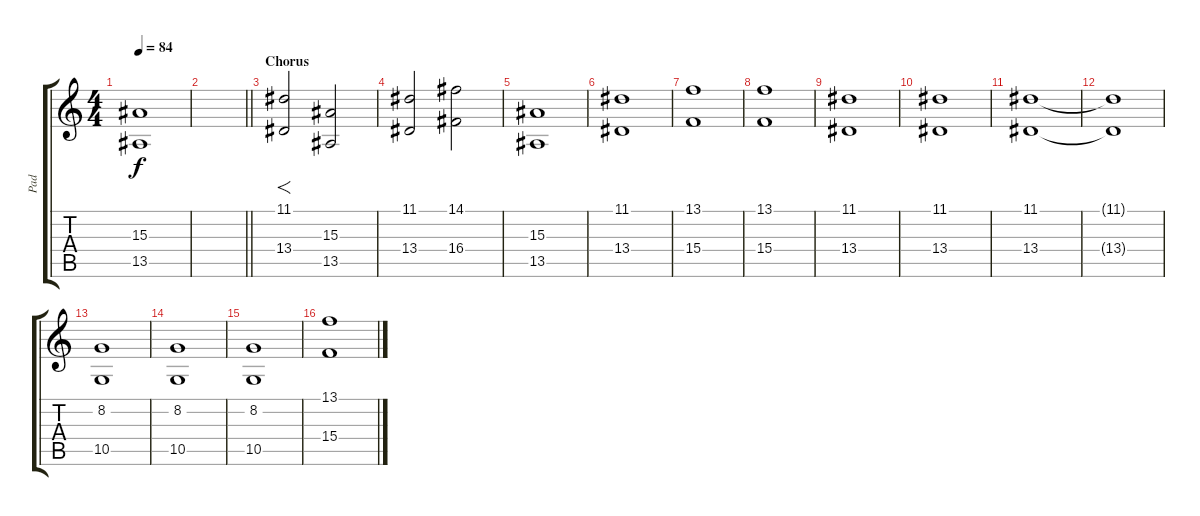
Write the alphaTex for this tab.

\track ("Pad" "Pad") {instrument pad8sweep}
\staff {score tabs}
\tuning (E4 B3 G3 D3 A2 E2) {hide}
\ts (4 4)
\tempo 84
\clef g2
\ks c
(15.3 13.5).1{dy f} |
\barLineRight lightlight
|
\section ("" "Chorus")
(11.1 13.4).2{f} (15.3 13.5).2 |
(11.1 13.4).2 (14.1 16.4).2 |
(15.3 13.5).1 |
(11.1 13.4).1 |
(13.1 15.4).1 |
(13.1 15.4).1 |
(11.1 13.4).1 |
(11.1 13.4).1 |
(11.1 13.4).1 |
(11.1{t} 13.4{t}).1 |
(8.2 10.5).1 |
(8.2 10.5).1 |
(8.2 10.5).1 |
(13.1 15.4).1
